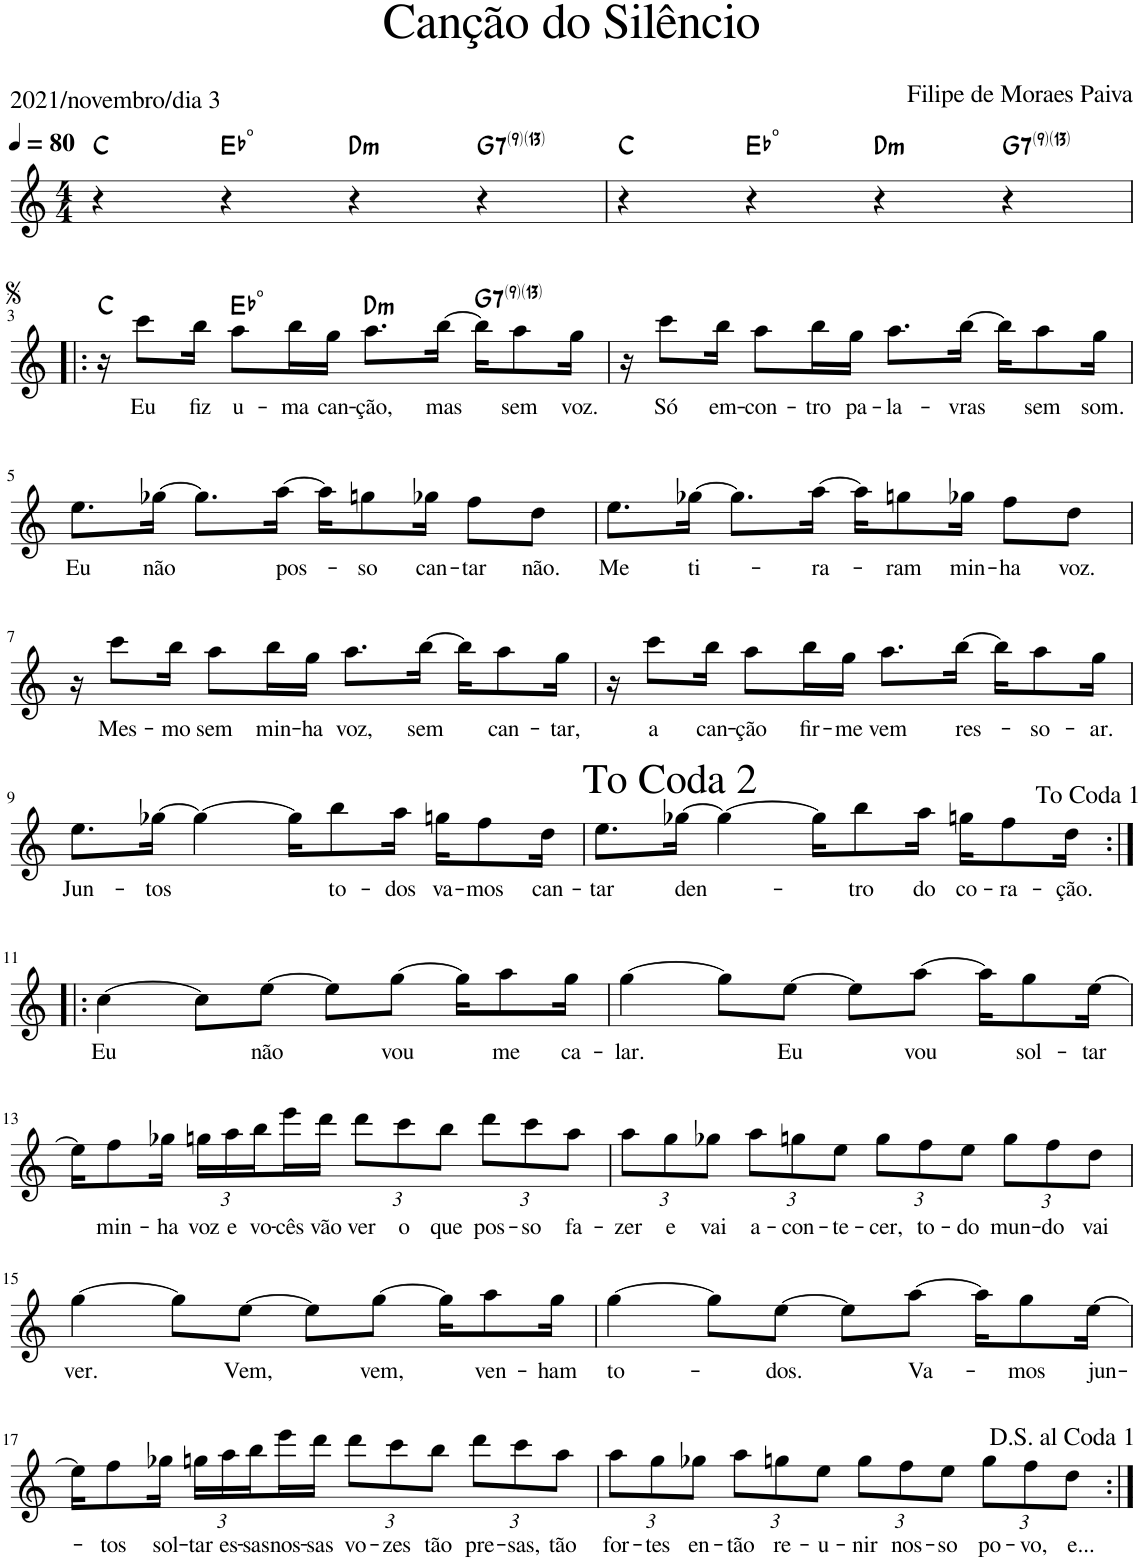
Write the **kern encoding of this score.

**kern	**text	**harte
*part1	*part1	*part1
*staff1	*staff1	*
*I"P A	*	*
*I'P A	*	*
*clefG2	*	*
*k[]	*	*
*M4/4	*	*
*MM80	*	*
=1	=1	=1
4r	.	C:maj
!	!	!LO:H:kt=º
4r	.	.
!	!	!LO:H:kt=m
4r	.	D:min
!	!	!LO:H:kt=7
4r	.	G:7(9,13)
=2	=2	=2
4r	.	C:maj
!	!	!LO:H:kt=º
4r	.	.
!	!	!LO:H:kt=m
4r	.	D:min
!	!	!LO:H:kt=7
4r	.	G:7(9,13)
!!LO:LB:g=z
=3!|:	=3!|:	=3!|:
16r	.	C:maj
!	!LO:LY:b	!
8ccc\L	Eu	.
!	!LO:LY:b	!
16bb\Jk	fiz	.
!	!LO:LY:b	!LO:H:kt=º
8aa\L	u-	.
!	!LO:LY:b	!
16bb\L	-ma	.
!	!LO:LY:b	!
16gg\JJ	can-	.
!	!LO:LY:b	!LO:H:kt=m
8.aa\L	-ção,	D:min
!	!LO:LY:b	!
[16bb\Jk	mas	.
!	!	!LO:H:kt=7
16bb\KL]	.	G:7(9,13)
!	!LO:LY:b	!
8aa\	sem	.
!	!LO:LY:b	!
16gg\Jk	voz.	.
=4	=4	=4
16r	.	.
!	!LO:LY:b	!
8ccc\L	Só	.
!	!LO:LY:b	!
16bb\Jk	em-	.
!	!LO:LY:b	!
8aa\L	-con-	.
!	!LO:LY:b	!
16bb\L	-tro	.
!	!LO:LY:b	!
16gg\JJ	pa-	.
!	!LO:LY:b	!
8.aa\L	-la-	.
!	!LO:LY:b	!
[16bb\Jk	-vras	.
16bb\KL]	.	.
!	!LO:LY:b	!
8aa\	sem	.
!	!LO:LY:b	!
16gg\Jk	som.	.
!!LO:LB:g=z
=5	=5	=5
!	!LO:LY:b	!
8.ee\L	Eu	.
!	!LO:LY:b	!
[16gg-X\Jk	não	.
8.gg-\L]	.	.
!	!LO:LY:b	!
[16aa\Jk	pos-	.
16aa\KL]	.	.
!	!LO:LY:b	!
8ggn\	-so	.
!	!LO:LY:b	!
16gg-X\Jk	can-	.
!	!LO:LY:b	!
8ff\L	-tar	.
!	!LO:LY:b	!
8dd\J	não.	.
=6	=6	=6
!	!LO:LY:b	!
8.ee\L	Me	.
!	!LO:LY:b	!
[16gg-X\Jk	ti-	.
8.gg-\L]	.	.
!	!LO:LY:b	!
[16aa\Jk	-ra-	.
16aa\KL]	.	.
!	!LO:LY:b	!
8ggn\	-ram	.
!	!LO:LY:b	!
16gg-X\Jk	min-	.
!	!LO:LY:b	!
8ff\L	-ha	.
!	!LO:LY:b	!
8dd\J	voz.	.
!!LO:LB:g=z
=7	=7	=7
16r	.	.
!	!LO:LY:b	!
8ccc\L	Mes-	.
!	!LO:LY:b	!
16bb\Jk	-mo	.
!	!LO:LY:b	!
8aa\L	sem	.
!	!LO:LY:b	!
16bb\L	min-	.
!	!LO:LY:b	!
16gg\JJ	-ha	.
!	!LO:LY:b	!
8.aa\L	voz,	.
!	!LO:LY:b	!
[16bb\Jk	sem	.
16bb\KL]	.	.
!	!LO:LY:b	!
8aa\	can-	.
!	!LO:LY:b	!
16gg\Jk	-tar,	.
=8	=8	=8
16r	.	.
!	!LO:LY:b	!
8ccc\L	a	.
!	!LO:LY:b	!
16bb\Jk	can-	.
!	!LO:LY:b	!
8aa\L	-ção	.
!	!LO:LY:b	!
16bb\L	fir-	.
!	!LO:LY:b	!
16gg\JJ	-me	.
!	!LO:LY:b	!
8.aa\L	vem	.
!	!LO:LY:b	!
[16bb\Jk	res-	.
16bb\KL]	.	.
!	!LO:LY:b	!
8aa\	-so-	.
!	!LO:LY:b	!
16gg\Jk	-ar.	.
!!LO:LB:g=z
=9	=9	=9
!	!LO:LY:b	!
8.ee\L	Jun-	.
!	!LO:LY:b	!
[16gg-X\Jk	-tos	.
4gg-\_	.	.
16gg-\KL]	.	.
!	!LO:LY:b	!
8bb\	to-	.
!	!LO:LY:b	!
16aa\Jk	-dos	.
!	!LO:LY:b	!
16ggn\KL	va-	.
!	!LO:LY:b	!
8ff\	-mos	.
!	!LO:LY:b	!
16dd\Jk	can-	.
=10	=10	=10
!	!LO:LY:b	!
8.ee\L	-tar	.
!	!LO:LY:b	!
[16gg-X\Jk	den-	.
4gg-\_	.	.
16gg-\KL]	.	.
!	!LO:LY:b	!
8bb\	-tro	.
!	!LO:LY:b	!
16aa\Jk	do	.
!	!LO:LY:b	!
16ggn\KL	co-	.
!	!LO:LY:b	!
8ff\	-ra-	.
!	!LO:LY:b	!
16dd\Jk	-ção.	.
!LO:TX:a:t=To Coda 1	!	!
!!LO:LB:g=z
=11:|!|:	=11:|!|:	=11:|!|:
!	!LO:LY:b	!
[4cc\	Eu	.
8cc\L]	.	.
!	!LO:LY:b	!
[8ee\J	não	.
8ee\L]	.	.
!	!LO:LY:b	!
[8gg\J	vou	.
16gg\KL]	.	.
!	!LO:LY:b	!
8aa\	me	.
!	!LO:LY:b	!
16gg\Jk	ca-	.
=12	=12	=12
!	!LO:LY:b	!
[4gg\	-lar.	.
8gg\L]	.	.
!	!LO:LY:b	!
[8ee\J	Eu	.
8ee\L]	.	.
!	!LO:LY:b	!
[8aa\J	vou	.
16aa\KL]	.	.
!	!LO:LY:b	!
8gg\	sol-	.
!	!LO:LY:b	!
[16ee\Jk	-tar	.
!!LO:LB:g=z
=13	=13	=13
16ee\KL]	.	.
!	!LO:LY:b	!
8ff\	min-	.
!	!LO:LY:b	!
16gg-X\Jk	-ha	.
*Xbrackettup	*	*
!	!LO:LY:b	!
24ggn\LL	voz	.
!	!LO:LY:b	!
24aa\	e	.
!	!LO:LY:b	!
24bb\	vo-	.
!	!LO:LY:b	!
16eee\	-cês	.
!	!LO:LY:b	!
16ddd\JJ	vão	.
!	!LO:LY:b	!
12ddd\L	ver	.
!	!LO:LY:b	!
12ccc\	o	.
!	!LO:LY:b	!
12bb\J	que	.
!	!LO:LY:b	!
12ddd\L	pos-	.
!	!LO:LY:b	!
12ccc\	-so	.
!	!LO:LY:b	!
12aa\J	fa-	.
=14	=14	=14
!	!LO:LY:b	!
12aa\L	-zer	.
!	!LO:LY:b	!
12gg\	e	.
!	!LO:LY:b	!
12gg-X\J	vai	.
!	!LO:LY:b	!
12aa\L	a-	.
!	!LO:LY:b	!
12ggn\	-con-	.
!	!LO:LY:b	!
12ee\J	-te-	.
!	!LO:LY:b	!
12gg\L	-cer,	.
!	!LO:LY:b	!
12ff\	to-	.
!	!LO:LY:b	!
12ee\J	-do	.
!	!LO:LY:b	!
12gg\L	mun-	.
!	!LO:LY:b	!
12ff\	-do	.
!	!LO:LY:b	!
12dd\J	vai	.
!!LO:LB:g=z
=15	=15	=15
!	!LO:LY:b	!
[4gg\	ver.	.
8gg\L]	.	.
!	!LO:LY:b	!
[8ee\J	Vem,	.
8ee\L]	.	.
!	!LO:LY:b	!
[8gg\J	vem,	.
16gg\KL]	.	.
!	!LO:LY:b	!
8aa\	ven-	.
!	!LO:LY:b	!
16gg\Jk	-ham	.
=16	=16	=16
!	!LO:LY:b	!
[4gg\	to-	.
8gg\L]	.	.
!	!LO:LY:b	!
[8ee\J	-dos.	.
8ee\L]	.	.
!	!LO:LY:b	!
[8aa\J	Va-	.
16aa\KL]	.	.
!	!LO:LY:b	!
8gg\	-mos	.
!	!LO:LY:b	!
[16ee\Jk	jun-	.
!!LO:LB:g=z
=17	=17	=17
16ee\KL]	.	.
!	!LO:LY:b	!
8ff\	-tos	.
!	!LO:LY:b	!
16gg-X\Jk	sol-	.
!	!LO:LY:b	!
24ggn\LL	-tar	.
!	!LO:LY:b	!
24aa\	es-	.
!	!LO:LY:b	!
24bb\	-sas	.
!	!LO:LY:b	!
16eee\	nos-	.
!	!LO:LY:b	!
16ddd\JJ	-sas	.
!	!LO:LY:b	!
12ddd\L	vo-	.
!	!LO:LY:b	!
12ccc\	-zes	.
!	!LO:LY:b	!
12bb\J	tão	.
!	!LO:LY:b	!
12ddd\L	pre-	.
!	!LO:LY:b	!
12ccc\	-sas,	.
!	!LO:LY:b	!
12aa\J	tão	.
=18	=18	=18
!	!LO:LY:b	!
12aa\L	for-	.
!	!LO:LY:b	!
12gg\	-tes	.
!	!LO:LY:b	!
12gg-X\J	en-	.
!	!LO:LY:b	!
12aa\L	-tão	.
!	!LO:LY:b	!
12ggn\	re-	.
!	!LO:LY:b	!
12ee\J	-u-	.
!	!LO:LY:b	!
12gg\L	-nir	.
!	!LO:LY:b	!
12ff\	nos-	.
!	!LO:LY:b	!
12ee\J	-so	.
!	!LO:LY:b	!
12gg\L	po-	.
!	!LO:LY:b	!
12ff\	-vo,	.
!	!LO:LY:b	!
12dd\J	e...	.
!LO:TX:a:t=D.S. al Coda 1	!	!
=:|!	=:|!	=:|!
*-	*-	*-
